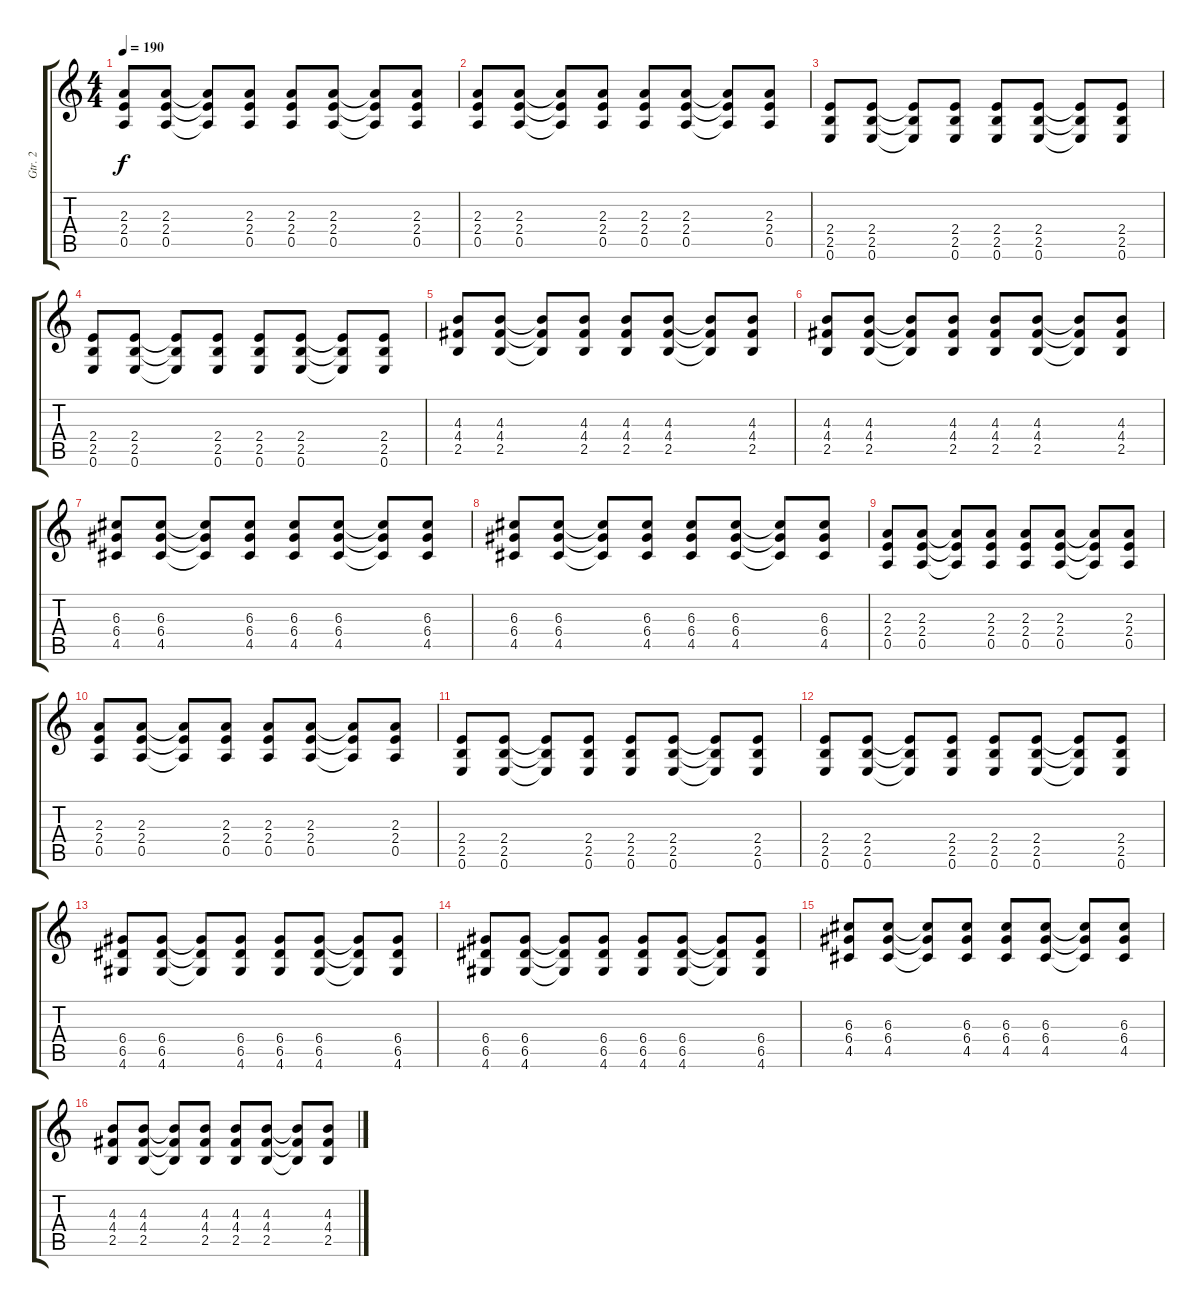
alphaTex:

\track ("Gtr. 2" "Gtr. 2") {instrument distortionguitar}
\staff {score tabs}
\tuning (E4 B3 G3 D3 A2 E2) {hide}
\ts (4 4)
\tempo 190
\clef g2
\ks c
(2.3 2.4 0.5).8{dy f} (2.3 2.4 0.5).8 (2.3{t} 2.4{t} 0.5{t}).8 (2.3 2.4 0.5).8 (2.3 2.4 0.5).8 (2.3 2.4 0.5).8 (2.3{t} 2.4{t} 0.5{t}).8 (2.3 2.4 0.5).8 |
(2.3 2.4 0.5).8 (2.3 2.4 0.5).8 (2.3{t} 2.4{t} 0.5{t}).8 (2.3 2.4 0.5).8 (2.3 2.4 0.5).8 (2.3 2.4 0.5).8 (2.3{t} 2.4{t} 0.5{t}).8 (2.3 2.4 0.5).8 |
(2.4 2.5 0.6).8 (2.4 2.5 0.6).8 (2.4{t} 2.5{t} 0.6{t}).8 (2.4 2.5 0.6).8 (2.4 2.5 0.6).8 (2.4 2.5 0.6).8 (2.4{t} 2.5{t} 0.6{t}).8 (2.4 2.5 0.6).8 |
(2.4 2.5 0.6).8 (2.4 2.5 0.6).8 (2.4{t} 2.5{t} 0.6{t}).8 (2.4 2.5 0.6).8 (2.4 2.5 0.6).8 (2.4 2.5 0.6).8 (2.4{t} 2.5{t} 0.6{t}).8 (2.4 2.5 0.6).8 |
(4.3 4.4 2.5).8 (4.3 4.4 2.5).8 (4.3{t} 4.4{t} 2.5{t}).8 (4.3 4.4 2.5).8 (4.3 4.4 2.5).8 (4.3 4.4 2.5).8 (4.3{t} 4.4{t} 2.5{t}).8 (4.3 4.4 2.5).8 |
(4.3 4.4 2.5).8 (4.3 4.4 2.5).8 (4.3{t} 4.4{t} 2.5{t}).8 (4.3 4.4 2.5).8 (4.3 4.4 2.5).8 (4.3 4.4 2.5).8 (4.3{t} 4.4{t} 2.5{t}).8 (4.3 4.4 2.5).8 |
(6.3 6.4 4.5).8 (6.3 6.4 4.5).8 (6.3{t} 6.4{t} 4.5{t}).8 (6.3 6.4 4.5).8 (6.3 6.4 4.5).8 (6.3 6.4 4.5).8 (6.3{t} 6.4{t} 4.5{t}).8 (6.3 6.4 4.5).8 |
(6.3 6.4 4.5).8 (6.3 6.4 4.5).8 (6.3{t} 6.4{t} 4.5{t}).8 (6.3 6.4 4.5).8 (6.3 6.4 4.5).8 (6.3 6.4 4.5).8 (6.3{t} 6.4{t} 4.5{t}).8 (6.3 6.4 4.5).8 |
(2.3 2.4 0.5).8 (2.3 2.4 0.5).8 (2.3{t} 2.4{t} 0.5{t}).8 (2.3 2.4 0.5).8 (2.3 2.4 0.5).8 (2.3 2.4 0.5).8 (2.3{t} 2.4{t} 0.5{t}).8 (2.3 2.4 0.5).8 |
(2.3 2.4 0.5).8 (2.3 2.4 0.5).8 (2.3{t} 2.4{t} 0.5{t}).8 (2.3 2.4 0.5).8 (2.3 2.4 0.5).8 (2.3 2.4 0.5).8 (2.3{t} 2.4{t} 0.5{t}).8 (2.3 2.4 0.5).8 |
(2.4 2.5 0.6).8{instrument distortionguitar} (2.4 2.5 0.6).8 (2.4{t} 2.5{t} 0.6{t}).8 (2.4 2.5 0.6).8 (2.4 2.5 0.6).8 (2.4 2.5 0.6).8 (2.4{t} 2.5{t} 0.6{t}).8 (2.4 2.5 0.6).8 |
(2.4 2.5 0.6).8 (2.4 2.5 0.6).8 (2.4{t} 2.5{t} 0.6{t}).8 (2.4 2.5 0.6).8 (2.4 2.5 0.6).8 (2.4 2.5 0.6).8 (2.4{t} 2.5{t} 0.6{t}).8 (2.4 2.5 0.6).8 |
(6.4 6.5 4.6).8 (6.4 6.5 4.6).8 (6.4{t} 6.5{t} 4.6{t}).8 (6.4 6.5 4.6).8 (6.4 6.5 4.6).8 (6.4 6.5 4.6).8 (6.4{t} 6.5{t} 4.6{t}).8 (6.4 6.5 4.6).8 |
(6.4 6.5 4.6).8 (6.4 6.5 4.6).8 (6.4{t} 6.5{t} 4.6{t}).8 (6.4 6.5 4.6).8 (6.4 6.5 4.6).8 (6.4 6.5 4.6).8 (6.4{t} 6.5{t} 4.6{t}).8 (6.4 6.5 4.6).8 |
(6.3 6.4 4.5).8 (6.3 6.4 4.5).8 (6.3{t} 6.4{t} 4.5{t}).8 (6.3 6.4 4.5).8 (6.3 6.4 4.5).8 (6.3 6.4 4.5).8 (6.3{t} 6.4{t} 4.5{t}).8 (6.3 6.4 4.5).8 |
(4.3 4.4 2.5).8 (4.3 4.4 2.5).8 (4.3{t} 4.4{t} 2.5{t}).8 (4.3 4.4 2.5).8 (4.3 4.4 2.5).8 (4.3 4.4 2.5).8 (4.3{t} 4.4{t} 2.5{t}).8 (4.3 4.4 2.5).8
